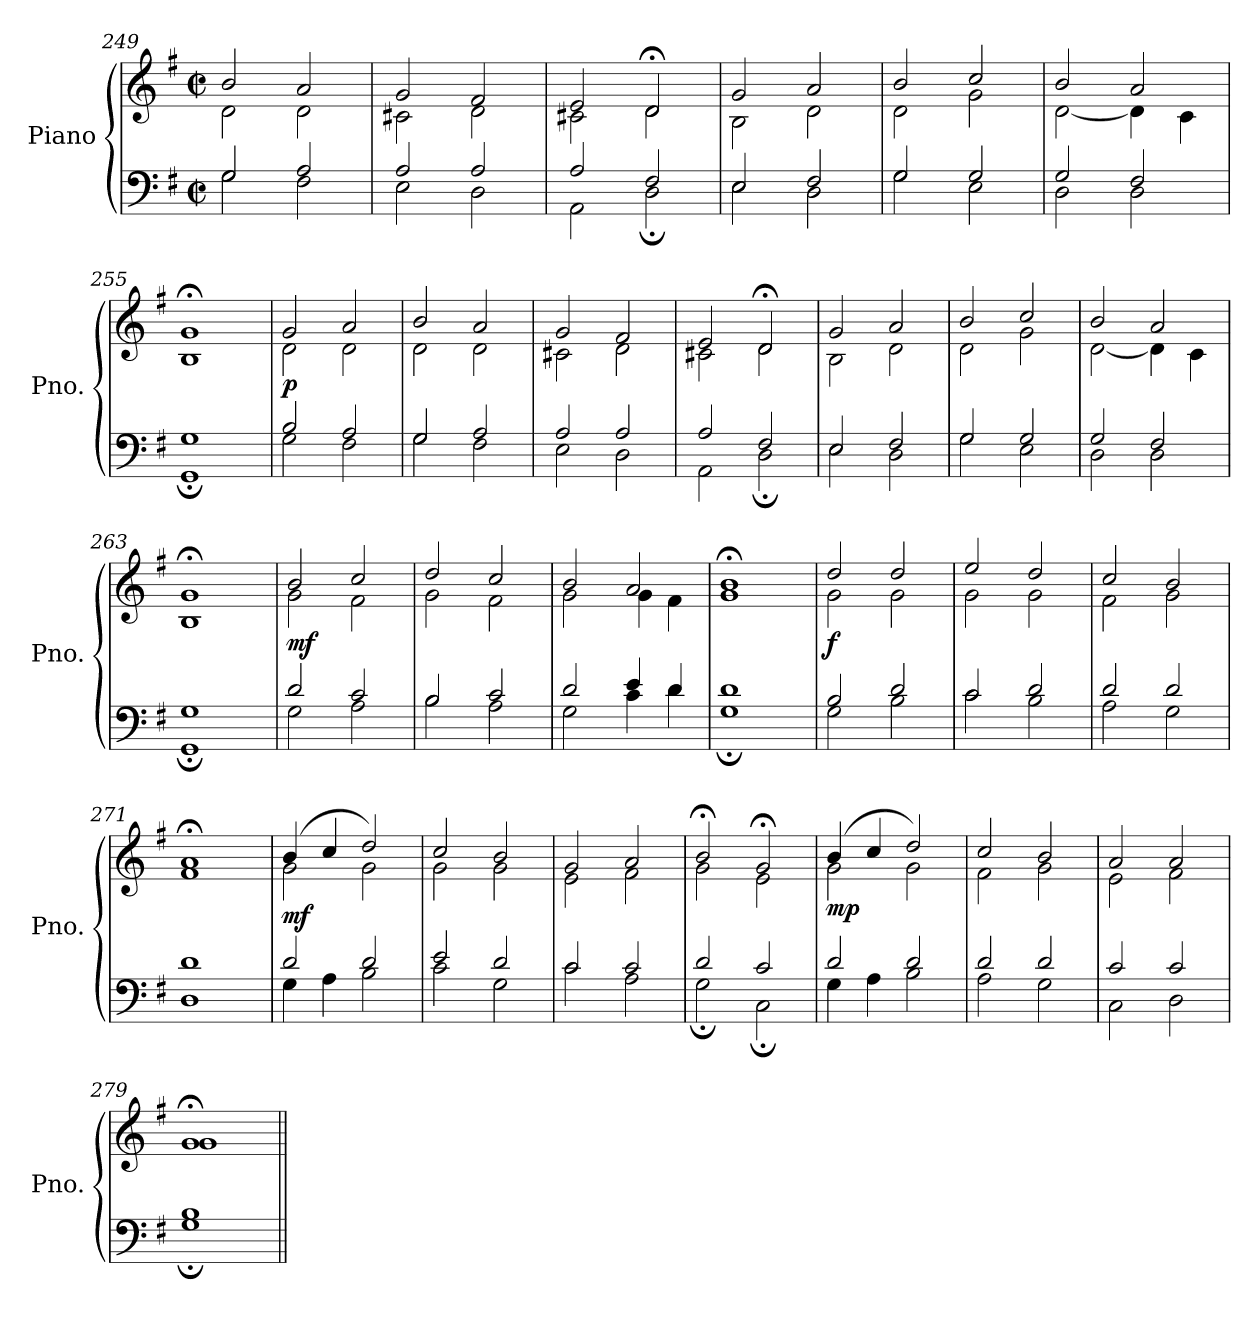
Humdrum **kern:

**kern	**kern	**dynam
*part1	*part1	*part1
*staff2	*staff1	*staff1/2
*I"Piano	*	*
*I'Pno.	*	*
*clefF4	*clefG2	*
*k[f#]	*k[f#]	*
*M2/2	*M2/2	*
*met(c|)	*met(c|)	*
=249	=249	=249
*^	*^	*
2G/	2G\	2b/	2d\	.
2A/	2F#\	2a/	2d\	.
=250	=250	=250	=250	=250
2A/	2E\	2g/	2c#X\	.
2A/	2D\	2f#/	2d\	.
=251	=251	=251	=251	=251
2A/	2AA\	2e/	2c#X\	.
*	*	*MM80	*	*
2F#/	2D;\	2d;</	2d\	.
=252	=252	=252	=252	=252
*	*	*MM160	*	*
2E/	2E\	2g/	2B\	.
2F#/	2D\	2a/	2d\	.
=253	=253	=253	=253	=253
2G/	2G\	2b/	2d\	.
2G/	2E\	2cc/	2g\	.
!!LO:LB:g=z	!!
=254	=254	=254	=254	=254
2G/	2D\	2b/	[2d\	.
2F#/	2D\	2a/	4d\]	.
.	.	.	4c\	.
=255	=255	=255	=255	=255
*	*	*MM80	*	*
1G	1GG;	1g;<	1B	.
=256	=256	=256	=256	=256
*	*	*MM160	*	*
!	!	!	!	!LO:DY:b
2B/	2G\	2g/	2d\	p
2A/	2F#\	2a/	2d\	.
=257	=257	=257	=257	=257
2G/	2G\	2b/	2d\	.
2A/	2F#\	2a/	2d\	.
=258	=258	=258	=258	=258
2A/	2E\	2g/	2c#X\	.
2A/	2D\	2f#/	2d\	.
=259	=259	=259	=259	=259
2A/	2AA\	2e/	2c#X\	.
*	*	*MM80	*	*
2F#/	2D;\	2d;</	2d\	.
=260	=260	=260	=260	=260
*	*	*MM160	*	*
2E/	2E\	2g/	2B\	.
2F#/	2D\	2a/	2d\	.
!!LO:LB:g=z	!!
=261	=261	=261	=261	=261
2G/	2G\	2b/	2d\	.
2G/	2E\	2cc/	2g\	.
=262	=262	=262	=262	=262
2G/	2D\	2b/	[2d\	.
2F#/	2D\	2a/	4d\]	.
.	.	.	4c\	.
=263	=263	=263	=263	=263
*	*	*MM80	*	*
1G	1GG;	1g;<	1B	.
=264	=264	=264	=264	=264
*	*	*MM160	*	*
!	!	!	!	!LO:DY:b
2d/	2G\	2b/	2g\	mf
2c/	2A\	2cc/	2f#\	.
=265	=265	=265	=265	=265
2B/	2B\	2dd/	2g\	.
2c/	2A\	2cc/	2f#\	.
=266	=266	=266	=266	=266
2d/	2G\	2b/	2g\	.
4e/	4c\	2a/	4g\	.
4d/	4d\	.	4f#\	.
!!LO:LB:g=z	!!
=267	=267	=267	=267	=267
*	*	*MM80	*	*
1d	1G;	1b;<	1g	.
=268	=268	=268	=268	=268
*	*	*MM160	*	*
!	!	!	!	!LO:DY:b
2B/	2G\	2dd/	2g\	f
2d/	2B\	2dd/	2g\	.
=269	=269	=269	=269	=269
2c/	2c\	2ee/	2g\	.
2d/	2B\	2dd/	2g\	.
=270	=270	=270	=270	=270
2d/	2A\	2cc/	2f#\	.
2d/	2G\	2b/	2g\	.
=271	=271	=271	=271	=271
*	*	*MM80	*	*
1d	1D	1a;<	1f#	.
=272	=272	=272	=272	=272
*	*	*MM160	*	*
!	!	!	!	!LO:DY:b
2d/	4G\	(4b/	2g\	mf
.	4A\	4cc/	.	.
2d/	2B\	2dd/)	2g\	.
=273	=273	=273	=273	=273
2e/	2c\	2cc/	2g\	.
2d/	2G\	2b/	2g\	.
!!LO:LB:g=z	!!
=274	=274	=274	=274	=274
2c/	2c\	2g/	2e\	.
2c/	2A\	2a/	2f#\	.
=275	=275	=275	=275	=275
*	*	*MM120	*	*
2d/	2G;\	2b;</	2g\	.
*	*	*MM80	*	*
2c/	2C;\	2g;</	2e\	.
=276	=276	=276	=276	=276
*	*	*MM150	*	*
!	!	!	!	!LO:DY:b
2d/	4G\	(4b/	2g\	mp
.	4A\	4cc/	.	.
2d/	2B\	2dd/)	2g\	.
=277	=277	=277	=277	=277
2d/	2A\	2cc/	2f#\	.
2d/	2G\	2b/	2g\	.
=278	=278	=278	=278	=278
*	*	*MM140	*	*
2c/	2C\	2a/	2e\	.
*	*	*MM130	*	*
2c/	2D\	2a/	2f#\	.
=279	=279	=279	=279	=279
*	*	*MM80	*	*
1B	1G;	1g;<	1g	.
*v	*v	*	*	*
*	*v	*v	*
=||	=||	=||
*-	*-	*-
